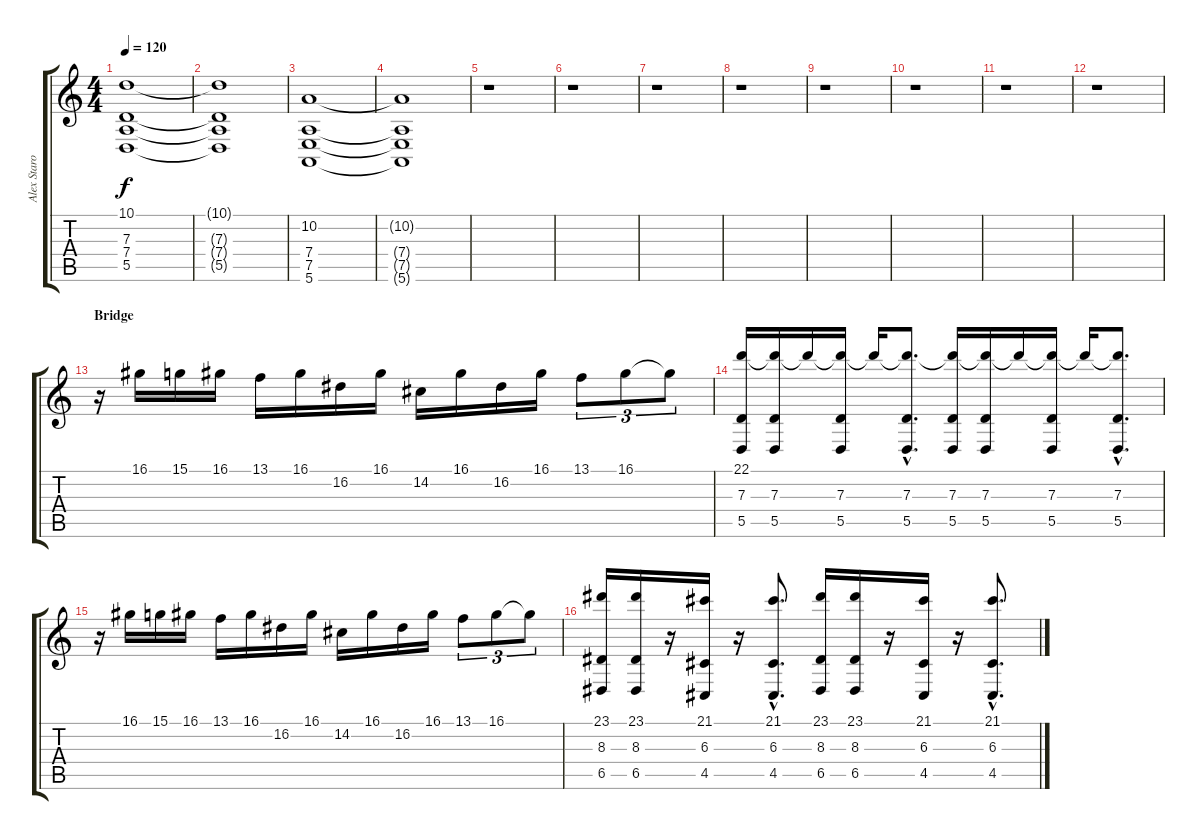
\track ("Alex Staropoli - Organ / Horn / Timpani" "Alex Staro") {instrument churchorgan}
\staff {score tabs}
\tuning (E4 B3 G3 D3 A2 E2) {hide}
\ts (4 4)
\tempo 120
\clef g2
\ks c
(10.1 7.3 7.4 5.5).1{dy f} |
(10.1{t} 7.3{t} 7.4{t} 5.5{t}).1 |
(10.2 7.4 7.5 5.6).1 |
(10.2{t} 7.4{t} 7.5{t} 5.6{t}).1 |
r.1 |
r.1 |
r.1 |
r.1 |
r.1 |
r.1 |
r.1 |
r.1 |
\section ("" "Bridge")
r.16 16.1.16 15.1.16 16.1.16 13.1.16 16.1.16 16.2.16 16.1.16 14.2.16 16.1.16 16.2.16 16.1.16 13.1.8{tu (3 2)} 16.1.8{tu (3 2)} 16.1{t}.8{tu (3 2)} |
(22.1 7.3 5.5).16 (22.1{t} 7.3 5.5).16 22.1{t}.16 (22.1{t} 7.3 5.5).16 22.1{t}.16 (22.1{hac t} 7.3{hac} 5.5{hac}).8{d} (22.1{t} 7.3 5.5).16 (22.1{t} 7.3 5.5).16 22.1{t}.16 (22.1{t} 7.3 5.5).16 22.1{t}.16 (22.1{hac t} 7.3{hac} 5.5{hac}).8{d} |
r.16 16.1.16 15.1.16 16.1.16 13.1.16 16.1.16 16.2.16 16.1.16 14.2.16 16.1.16 16.2.16 16.1.16 13.1.8{tu (3 2)} 16.1.8{tu (3 2)} 16.1{t}.8{tu (3 2)} |
(23.1 8.3 6.5).16 (23.1 8.3 6.5).16 r.16 (21.1 6.3 4.5).16 r.16 (21.1{hac} 6.3{hac} 4.5{hac}).8{d} (23.1 8.3 6.5).16 (23.1 8.3 6.5).16 r.16 (21.1 6.3 4.5).16 r.16 (21.1{hac} 6.3{hac} 4.5{hac}).8{d}
